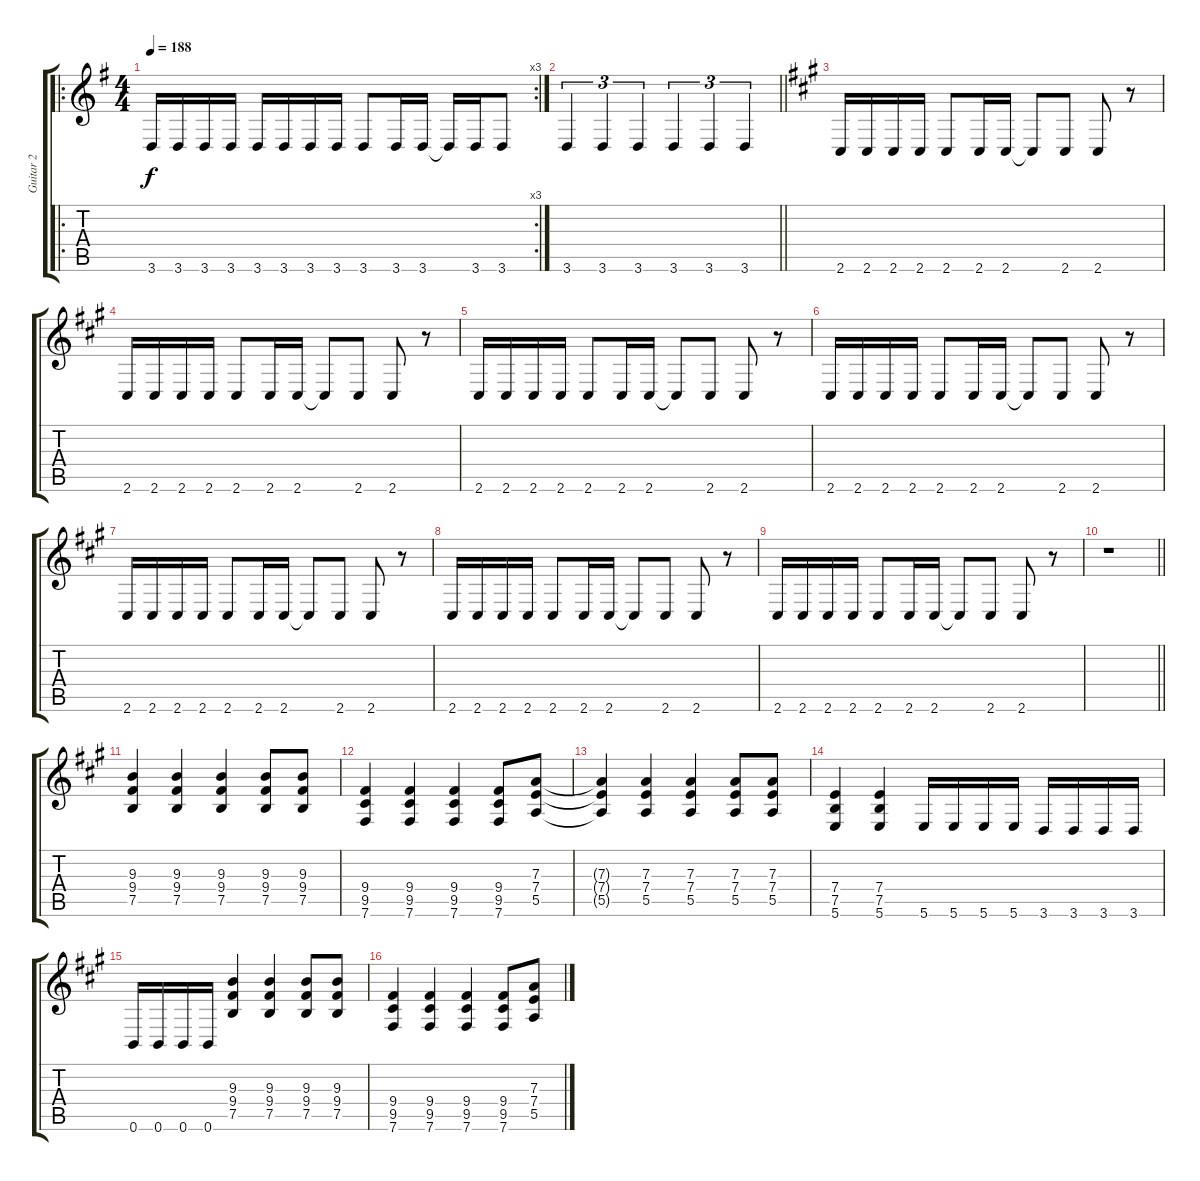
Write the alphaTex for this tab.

\track ("Guitar 2" "Guitar 2") {instrument overdrivenguitar}
\staff {score tabs}
\tuning (B3 Gb3 D3 A2 E2 B1) {hide}
\ro
\rc 3
\ts (4 4)
\tempo 188
\clef g2
\ks eminor
3.6.16{dy f} 3.6.16 3.6.16 3.6.16 3.6.16 3.6.16 3.6.16 3.6.16 3.6.8 3.6.16 3.6.16 3.6{t}.16 3.6.16 3.6.8 |
\barLineRight lightlight
3.6.4{tu (3 2)} 3.6.4{tu (3 2)} 3.6.4{tu (3 2)} 3.6.4{tu (3 2)} 3.6.4{tu (3 2)} 3.6.4{tu (3 2)} |
\ks f#minor
2.6.16 2.6.16 2.6.16 2.6.16 2.6.8 2.6.16 2.6.16 2.6{t}.8 2.6.8 2.6.8 r.8 |
2.6.16 2.6.16 2.6.16 2.6.16 2.6.8 2.6.16 2.6.16 2.6{t}.8 2.6.8 2.6.8 r.8 |
2.6.16 2.6.16 2.6.16 2.6.16 2.6.8 2.6.16 2.6.16 2.6{t}.8 2.6.8 2.6.8 r.8 |
2.6.16 2.6.16 2.6.16 2.6.16 2.6.8 2.6.16 2.6.16 2.6{t}.8 2.6.8 2.6.8 r.8 |
2.6.16 2.6.16 2.6.16 2.6.16 2.6.8 2.6.16 2.6.16 2.6{t}.8 2.6.8 2.6.8 r.8 |
2.6.16 2.6.16 2.6.16 2.6.16 2.6.8 2.6.16 2.6.16 2.6{t}.8 2.6.8 2.6.8 r.8 |
2.6.16 2.6.16 2.6.16 2.6.16 2.6.8 2.6.16 2.6.16 2.6{t}.8 2.6.8 2.6.8 r.8 |
\barLineRight lightlight
r.1 |
(9.3 9.4 7.5).4 (9.3 9.4 7.5).4 (9.3 9.4 7.5).4 (9.3 9.4 7.5).8 (9.3 9.4 7.5).8 |
(9.4 9.5 7.6).4 (9.4 9.5 7.6).4 (9.4 9.5 7.6).4 (9.4 9.5 7.6).8 (7.3 7.4 5.5).8 |
(7.3{t} 7.4{t} 5.5{t}).4 (7.3 7.4 5.5).4 (7.3 7.4 5.5).4 (7.3 7.4 5.5).8 (7.3 7.4 5.5).8 |
(7.4 7.5 5.6).4 (7.4 7.5 5.6).4 5.6.16 5.6.16 5.6.16 5.6.16 3.6.16 3.6.16 3.6.16 3.6.16 |
0.6.16 0.6.16 0.6.16 0.6.16 (9.3 9.4 7.5).4 (9.3 9.4 7.5).4 (9.3 9.4 7.5).8 (9.3 9.4 7.5).8 |
(9.4 9.5 7.6).4 (9.4 9.5 7.6).4 (9.4 9.5 7.6).4 (9.4 9.5 7.6).8 (7.3 7.4 5.5).8
